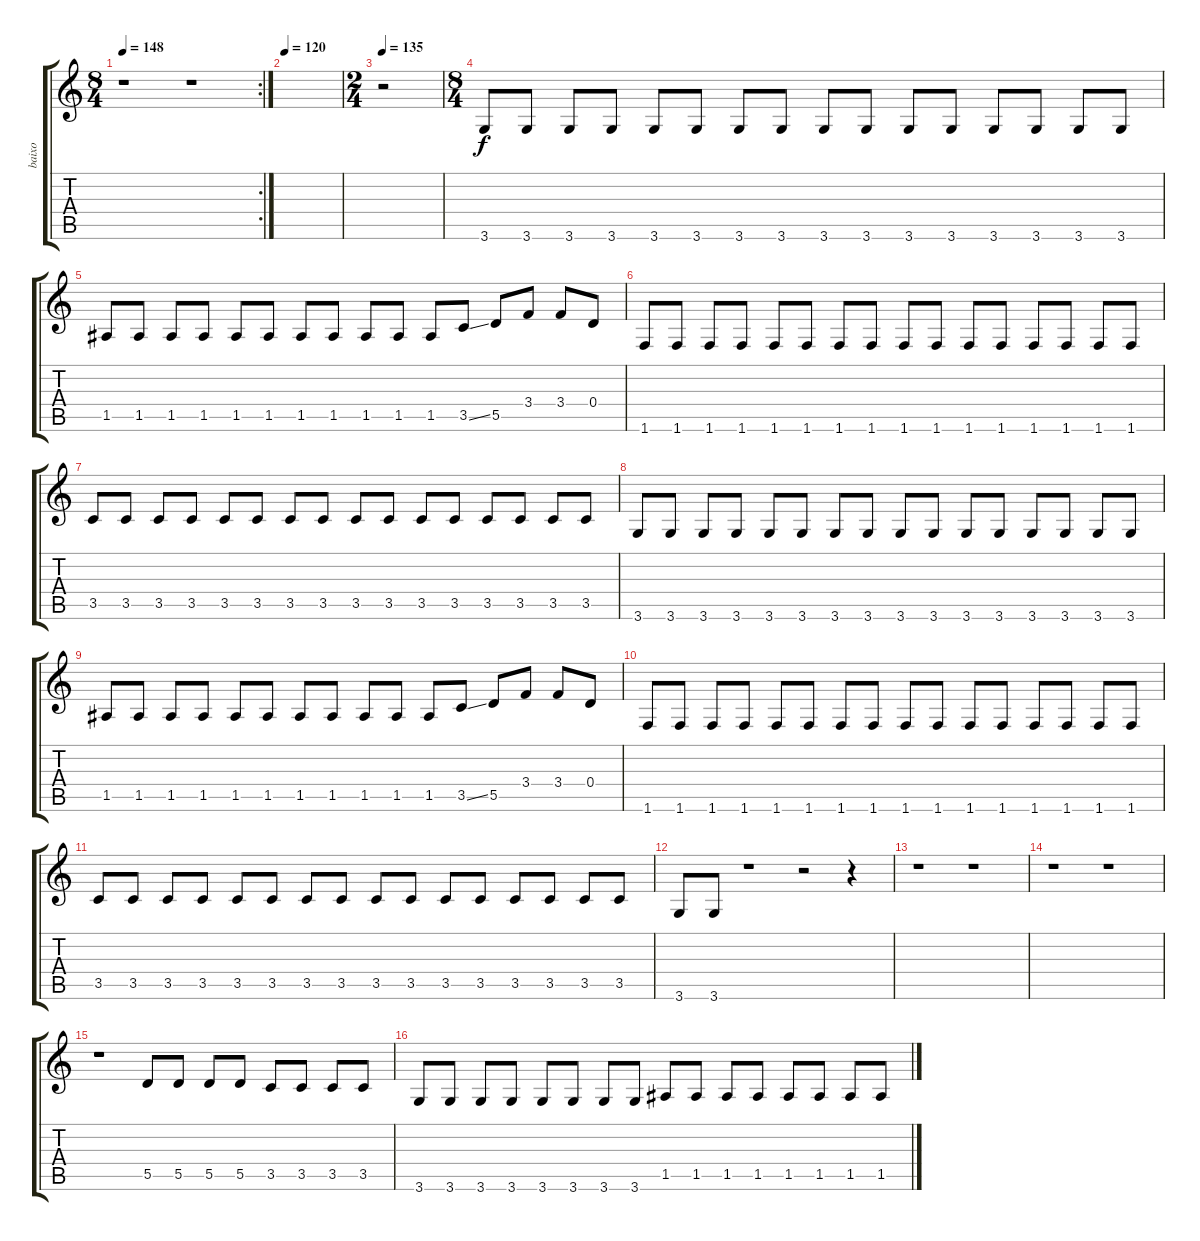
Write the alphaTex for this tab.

\track ("baixo" "baixo") {instrument electricbassfinger}
\staff {score tabs}
\tuning (E4 B3 G3 D3 A2 E2) {hide}
\rc 2
\ts (8 4)
\tempo 148
\tempo 120
\tempo 148
\clef g2
\ks c
r.1{dy f instrument electricbassfinger} r.1 |
\tempo 120
|
\ts (2 4)
\tempo 135
r.2 |
\ts (8 4)
3.6.8 3.6.8 3.6.8 3.6.8 3.6.8 3.6.8 3.6.8 3.6.8 3.6.8 3.6.8 3.6.8 3.6.8 3.6.8 3.6.8 3.6.8 3.6.8 |
1.5.8 1.5.8 1.5.8 1.5.8 1.5.8 1.5.8 1.5.8 1.5.8 1.5.8 1.5.8 1.5.8 3.5{ss}.8 5.5.8 3.4.8 3.4.8 0.4.8 |
1.6.8 1.6.8 1.6.8 1.6.8 1.6.8 1.6.8 1.6.8 1.6.8 1.6.8 1.6.8 1.6.8 1.6.8 1.6.8 1.6.8 1.6.8 1.6.8 |
3.5.8 3.5.8 3.5.8 3.5.8 3.5.8 3.5.8 3.5.8 3.5.8 3.5.8 3.5.8 3.5.8 3.5.8 3.5.8 3.5.8 3.5.8 3.5.8 |
3.6.8 3.6.8 3.6.8 3.6.8 3.6.8 3.6.8 3.6.8 3.6.8 3.6.8 3.6.8 3.6.8 3.6.8 3.6.8 3.6.8 3.6.8 3.6.8 |
1.5.8 1.5.8 1.5.8 1.5.8 1.5.8 1.5.8 1.5.8 1.5.8 1.5.8 1.5.8 1.5.8 3.5{ss}.8 5.5.8 3.4.8 3.4.8 0.4.8 |
1.6.8 1.6.8 1.6.8 1.6.8 1.6.8 1.6.8 1.6.8 1.6.8 1.6.8 1.6.8 1.6.8 1.6.8 1.6.8 1.6.8 1.6.8 1.6.8 |
3.5.8 3.5.8 3.5.8 3.5.8 3.5.8 3.5.8 3.5.8 3.5.8 3.5.8 3.5.8 3.5.8 3.5.8 3.5.8 3.5.8 3.5.8 3.5.8 |
3.6.8 3.6.8 r.1 r.2 r.4 |
r.1 r.1 |
r.1 r.1 |
r.1 5.5.8 5.5.8 5.5.8 5.5.8 3.5.8 3.5.8 3.5.8 3.5.8 |
3.6.8 3.6.8 3.6.8 3.6.8 3.6.8 3.6.8 3.6.8 3.6.8 1.5.8 1.5.8 1.5.8 1.5.8 1.5.8 1.5.8 1.5.8 1.5.8
